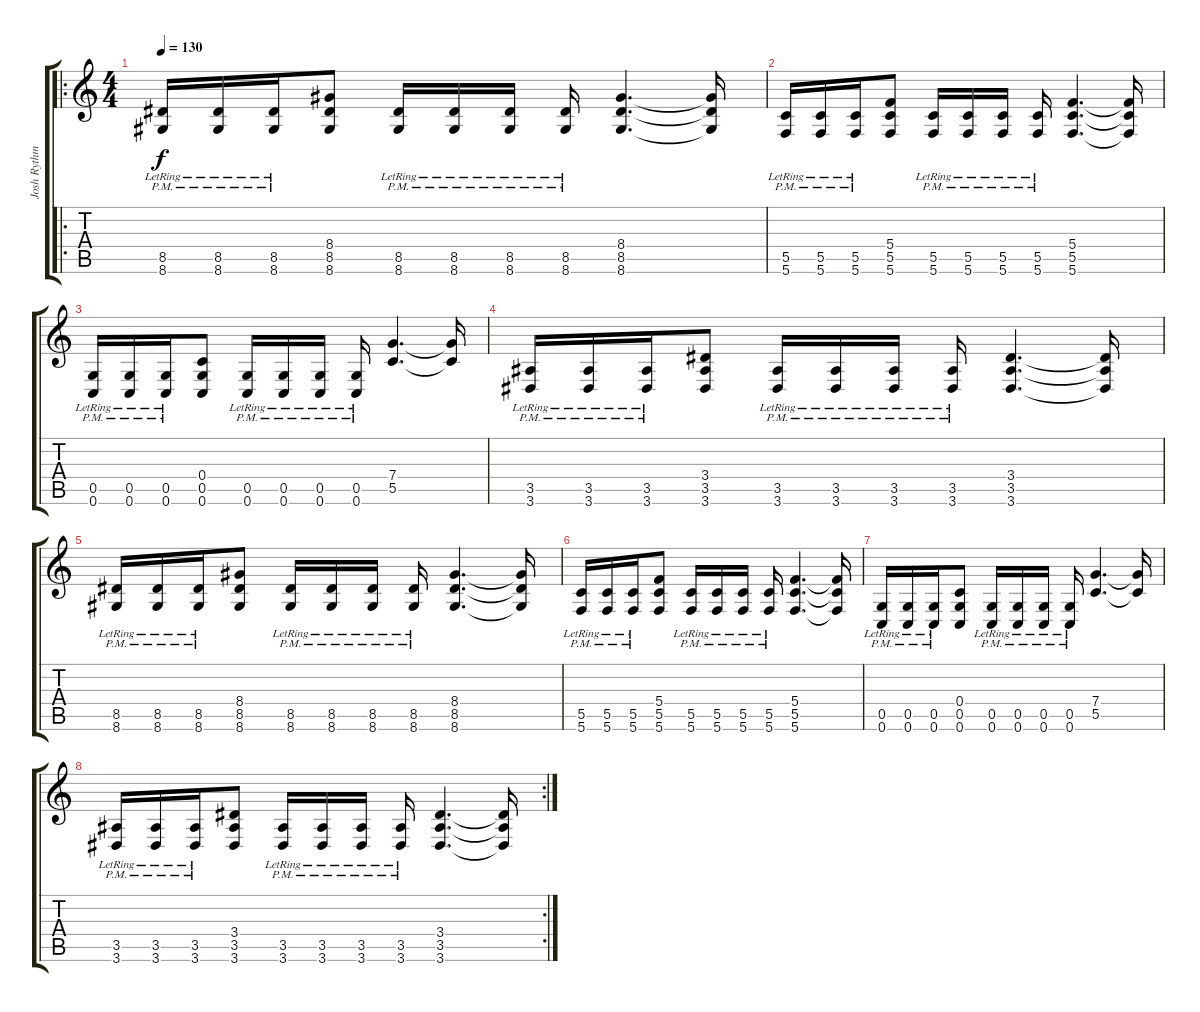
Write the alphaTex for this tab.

\track ("Josh Rythm" "Josh Rythm") {instrument distortionguitar}
\staff {score tabs}
\tuning (D4 A3 F3 C3 G2 C2) {hide}
\ro
\ts (4 4)
\tempo 130
\clef g2
\ks c
(8.5{pm lr} 8.6{pm lr}).16{dy f} (8.5{pm lr} 8.6{pm lr}).16 (8.5{pm lr} 8.6{pm lr}).16 (8.4 8.5 8.6).8 (8.5{pm lr} 8.6{pm lr}).16 (8.5{pm lr} 8.6{pm lr}).16 (8.5{pm lr} 8.6{pm lr}).16 (8.5{pm lr} 8.6{pm lr}).16 (8.4 8.5 8.6).4{d} (8.4{t} 8.5{t} 8.6{t}).16 |
(5.5{pm lr} 5.6{pm lr}).16 (5.5{pm lr} 5.6{pm lr}).16 (5.5{pm lr} 5.6{pm lr}).16 (5.4 5.5 5.6).8 (5.5{pm lr} 5.6{pm lr}).16 (5.5{pm lr} 5.6{pm lr}).16 (5.5{pm lr} 5.6{pm lr}).16 (5.5{pm lr} 5.6{pm lr}).16 (5.4 5.5 5.6).4{d} (5.4{t} 5.5{t} 5.6{t}).16 |
(0.5{pm lr} 0.6{pm lr}).16 (0.5{pm lr} 0.6{pm lr}).16 (0.5{pm lr} 0.6{pm lr}).16 (0.4 0.5 0.6).8 (0.5{pm lr} 0.6{pm lr}).16 (0.5{pm lr} 0.6{pm lr}).16 (0.5{pm lr} 0.6{pm lr}).16 (0.5{pm lr} 0.6{pm lr}).16 (7.4 5.5).4{d} (7.4{t} 5.5{t}).16 |
(3.5{pm lr} 3.6{pm lr}).16 (3.5{pm lr} 3.6{pm lr}).16 (3.5{pm lr} 3.6{pm lr}).16 (3.4 3.5 3.6).8 (3.5{pm lr} 3.6{pm lr}).16 (3.5{pm lr} 3.6{pm lr}).16 (3.5{pm lr} 3.6{pm lr}).16 (3.5{pm lr} 3.6{pm lr}).16 (3.4 3.5 3.6).4{d} (3.4{t} 3.5{t} 3.6{t}).16 |
(8.5{pm lr} 8.6{pm lr}).16 (8.5{pm lr} 8.6{pm lr}).16 (8.5{pm lr} 8.6{pm lr}).16 (8.4 8.5 8.6).8 (8.5{pm lr} 8.6{pm lr}).16 (8.5{pm lr} 8.6{pm lr}).16 (8.5{pm lr} 8.6{pm lr}).16 (8.5{pm lr} 8.6{pm lr}).16 (8.4 8.5 8.6).4{d} (8.4{t} 8.5{t} 8.6{t}).16 |
(5.5{pm lr} 5.6{pm lr}).16 (5.5{pm lr} 5.6{pm lr}).16 (5.5{pm lr} 5.6{pm lr}).16 (5.4 5.5 5.6).8 (5.5{pm lr} 5.6{pm lr}).16 (5.5{pm lr} 5.6{pm lr}).16 (5.5{pm lr} 5.6{pm lr}).16 (5.5{pm lr} 5.6{pm lr}).16 (5.4 5.5 5.6).4{d} (5.4{t} 5.5{t} 5.6{t}).16 |
(0.5{pm lr} 0.6{pm lr}).16 (0.5{pm lr} 0.6{pm lr}).16 (0.5{pm lr} 0.6{pm lr}).16 (0.4 0.5 0.6).8 (0.5{pm lr} 0.6{pm lr}).16 (0.5{pm lr} 0.6{pm lr}).16 (0.5{pm lr} 0.6{pm lr}).16 (0.5{pm lr} 0.6{pm lr}).16 (7.4 5.5).4{d} (7.4{t} 5.5{t}).16 |
\rc 2
(3.5{pm lr} 3.6{pm lr}).16 (3.5{pm lr} 3.6{pm lr}).16 (3.5{pm lr} 3.6{pm lr}).16 (3.4 3.5 3.6).8 (3.5{pm lr} 3.6{pm lr}).16 (3.5{pm lr} 3.6{pm lr}).16 (3.5{pm lr} 3.6{pm lr}).16 (3.5{pm lr} 3.6{pm lr}).16 (3.4 3.5 3.6).4{d} (3.4{t} 3.5{t} 3.6{t}).16
